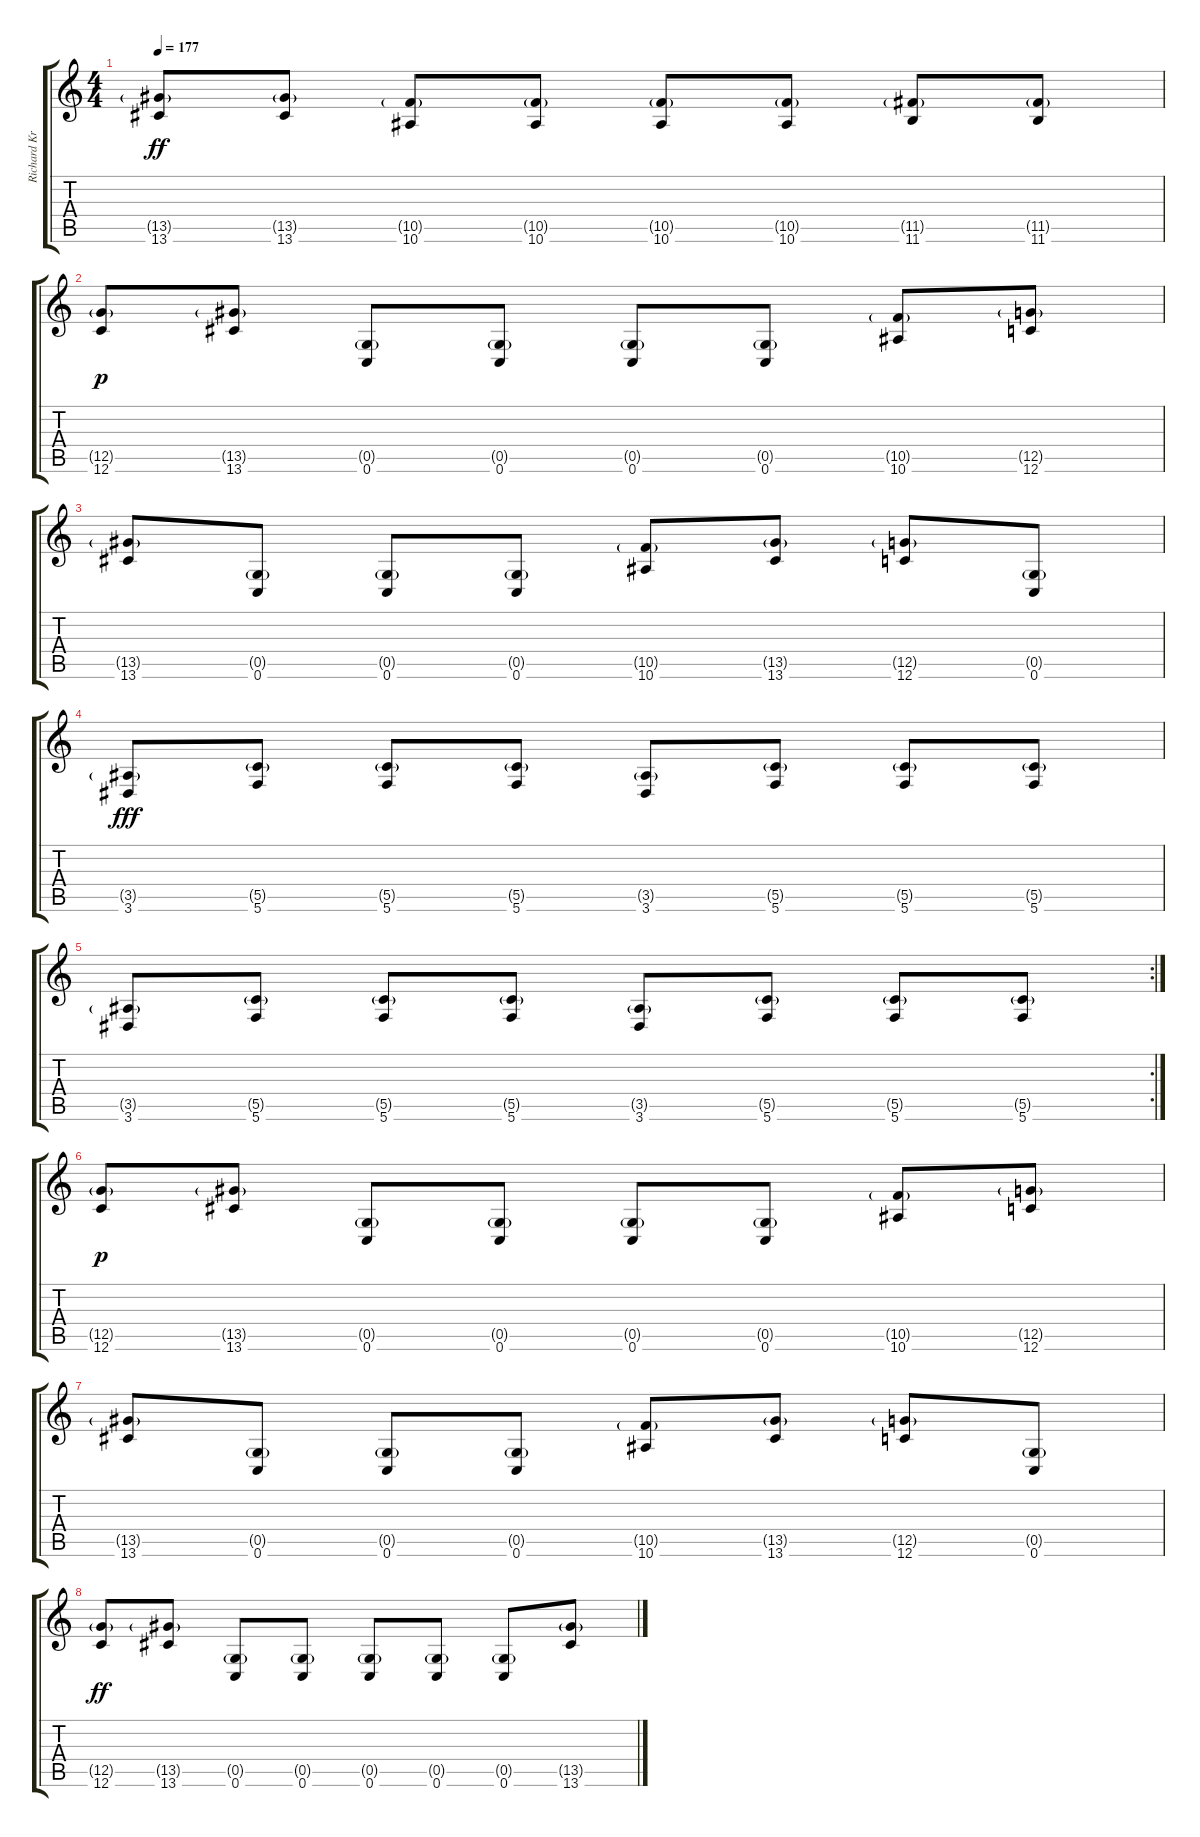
\track ("Richard Kruspe [guitar]" "Richard Kr") {instrument distortionguitar}
\staff {score tabs}
\tuning (D4 A3 F3 C3 G2 C2) {hide}
\ts (4 4)
\tempo 177
\clef g2
\ks c
(13.5{g} 13.6).8{dy ff} (13.5{g} 13.6).8 (10.5{g} 10.6).8 (10.5{g} 10.6).8 (10.5{g} 10.6).8 (10.5{g} 10.6).8 (11.5{g} 11.6).8 (11.5{g} 11.6).8 |
(12.5{g} 12.6).8{dy p} (13.5{g} 13.6).8 (0.5{g} 0.6).8 (0.5{g} 0.6).8 (0.5{g} 0.6).8 (0.5{g} 0.6).8 (10.5{g} 10.6).8 (12.5{g} 12.6).8 |
(13.5{g} 13.6).8 (0.5{g} 0.6).8 (0.5{g} 0.6).8 (0.5{g} 0.6).8 (10.5{g} 10.6).8 (13.5{g} 13.6).8 (12.5{g} 12.6).8 (0.5{g} 0.6).8 |
(3.5{g} 3.6).8{dy fff} (5.5{g} 5.6).8 (5.5{g} 5.6).8 (5.5{g} 5.6).8 (3.5{g} 3.6).8 (5.5{g} 5.6).8 (5.5{g} 5.6).8 (5.5{g} 5.6).8 |
\rc 2
(3.5{g} 3.6).8 (5.5{g} 5.6).8 (5.5{g} 5.6).8 (5.5{g} 5.6).8 (3.5{g} 3.6).8 (5.5{g} 5.6).8 (5.5{g} 5.6).8 (5.5{g} 5.6).8 |
(12.5{g} 12.6).8{dy p} (13.5{g} 13.6).8 (0.5{g} 0.6).8 (0.5{g} 0.6).8 (0.5{g} 0.6).8 (0.5{g} 0.6).8 (10.5{g} 10.6).8 (12.5{g} 12.6).8 |
(13.5{g} 13.6).8 (0.5{g} 0.6).8 (0.5{g} 0.6).8 (0.5{g} 0.6).8 (10.5{g} 10.6).8 (13.5{g} 13.6).8 (12.5{g} 12.6).8 (0.5{g} 0.6).8 |
(12.5{g} 12.6).8{dy ff} (13.5{g} 13.6).8 (0.5{g} 0.6).8 (0.5{g} 0.6).8 (0.5{g} 0.6).8 (0.5{g} 0.6).8 (0.5{g} 0.6).8 (13.5{g} 13.6).8
